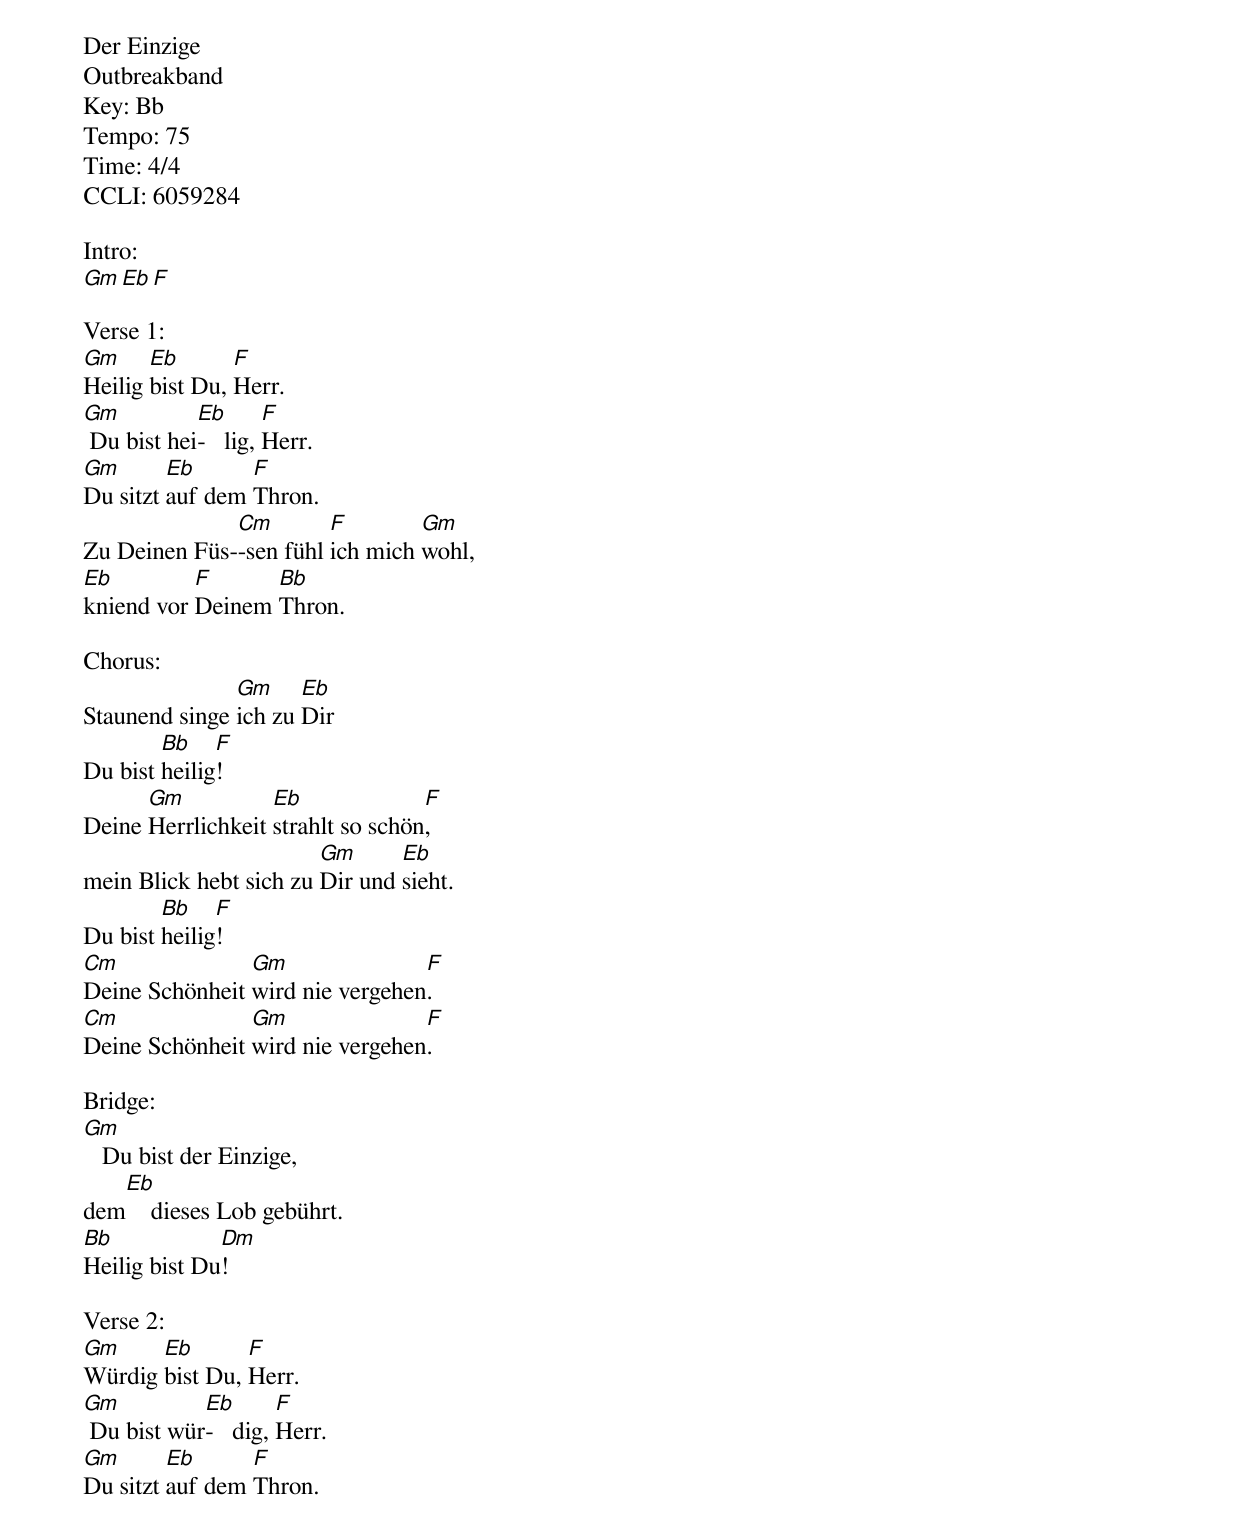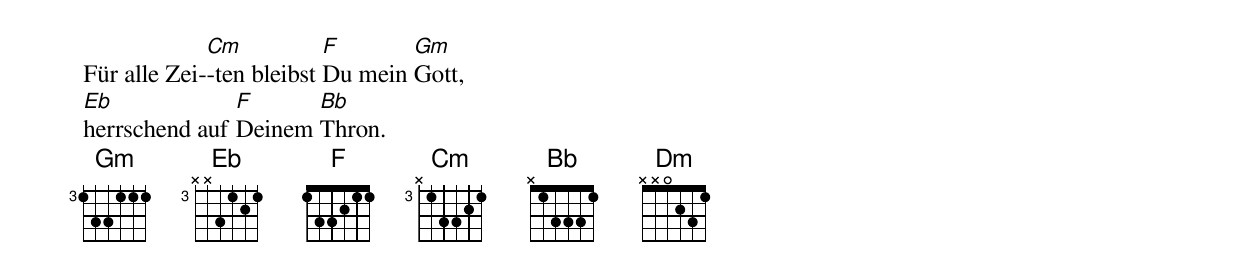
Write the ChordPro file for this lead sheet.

Der Einzige
Outbreakband
Key: Bb
Tempo: 75
Time: 4/4
CCLI: 6059284

Intro:
[Gm][Eb][F]

Verse 1:
[Gm]Heilig [Eb]bist Du, [F]Herr.
[Gm] Du bist hei[Eb]-   lig, [F]Herr.
[Gm]Du sitzt [Eb]auf dem [F]Thron.
Zu Deinen Füs-[Cm]-sen fühl [F]ich mich [Gm]wohl,
[Eb]kniend vor [F]Deinem [Bb]Thron.

Chorus:
Staunend singe [Gm]ich zu [Eb]Dir
Du bist [Bb]heilig[F]!
Deine [Gm]Herrlichkeit [Eb]strahlt so schön[F],
mein Blick hebt sich zu [Gm]Dir und [Eb]sieht.
Du bist [Bb]heilig[F]!
[Cm]Deine Schönheit [Gm]wird nie vergehen[F].
[Cm]Deine Schönheit [Gm]wird nie vergehen[F].

Bridge:
[Gm]   Du bist der Einzige,
dem[Eb]    dieses Lob gebührt.
[Bb]Heilig bist Du[Dm]!

Verse 2:
[Gm]Würdig [Eb]bist Du, [F]Herr.
[Gm] Du bist wür[Eb]-   dig, [F]Herr.
[Gm]Du sitzt [Eb]auf dem [F]Thron.
Für alle Zei-[Cm]-ten bleibst [F]Du mein [Gm]Gott,
[Eb]herrschend auf [F]Deinem [Bb]Thron.
